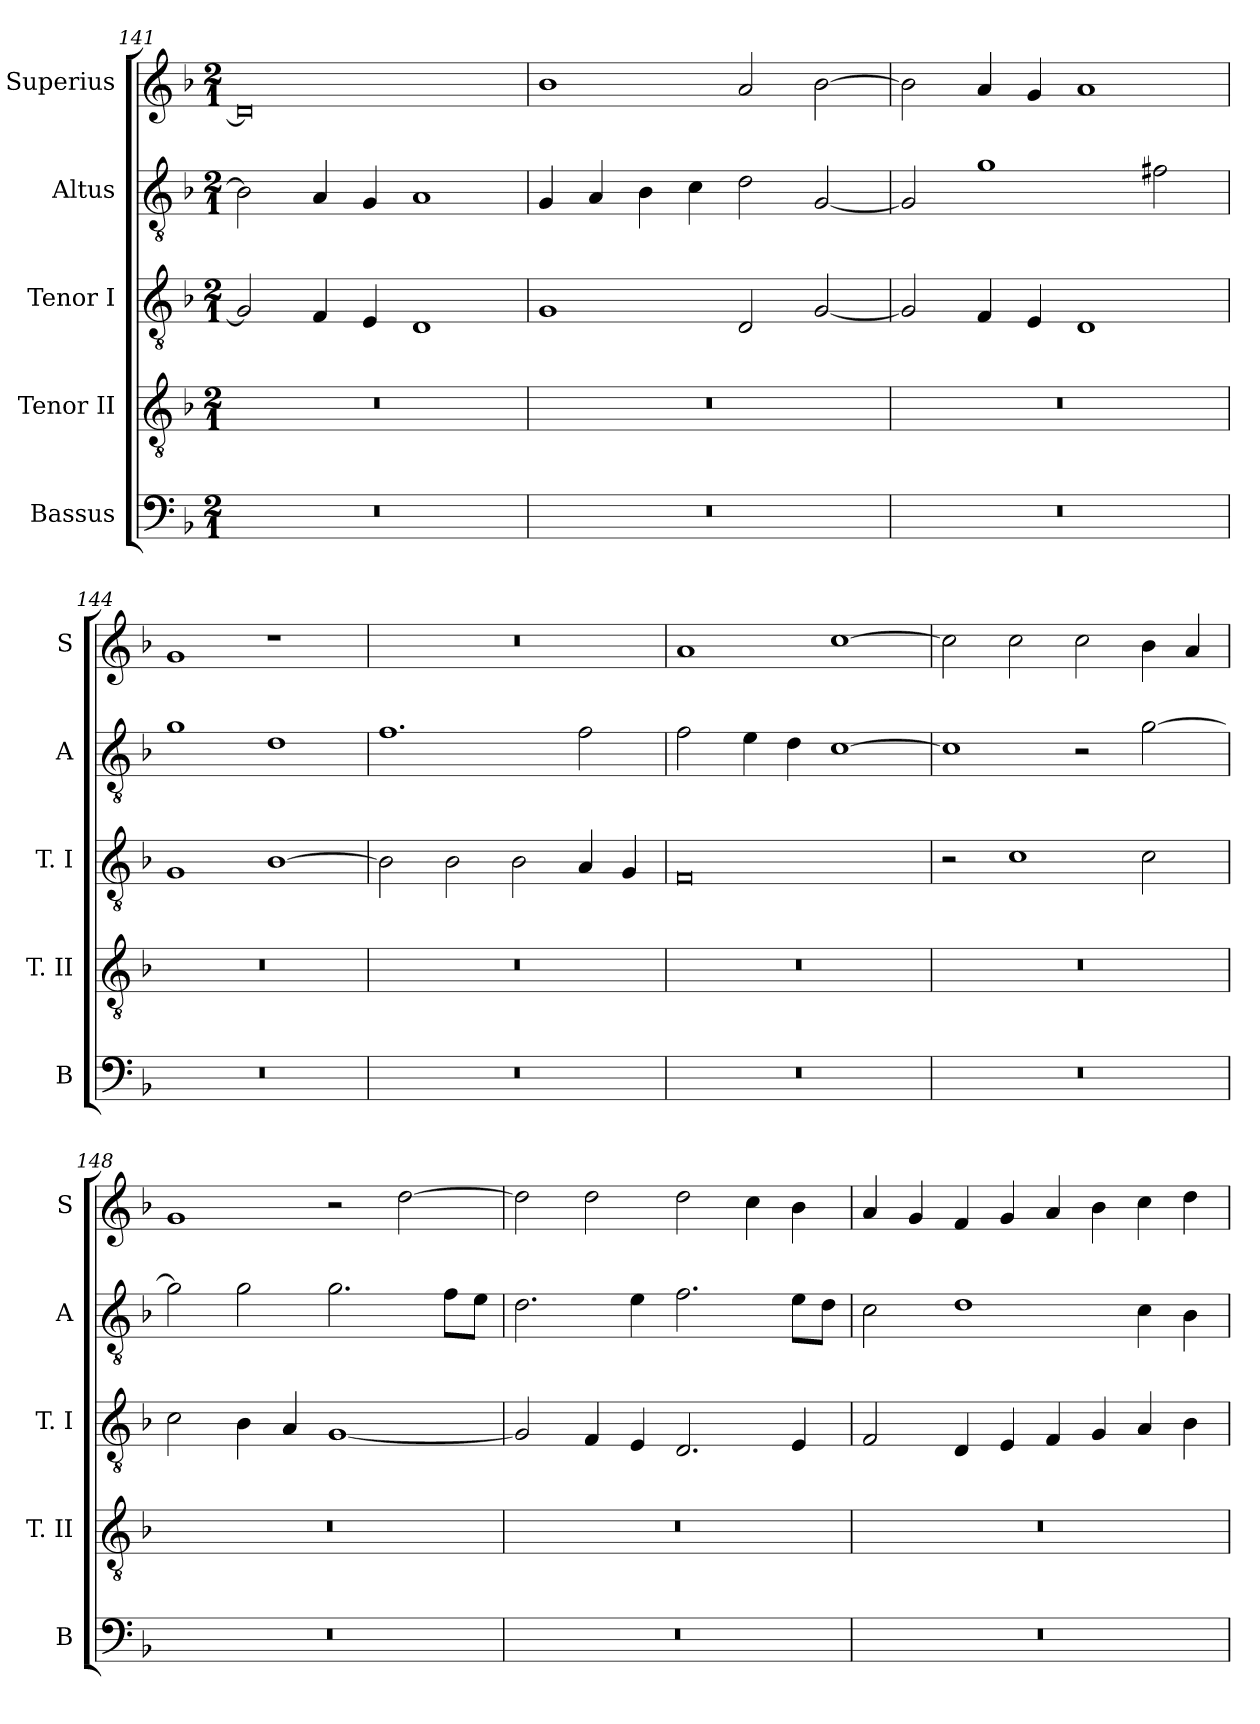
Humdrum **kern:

**kern	**kern	**kern	**kern	**kern
*part5	*part4	*part3	*part2	*part1
*staff5	*staff4	*staff3	*staff2	*staff1
*I"Bassus	*I"Tenor II	*I"Tenor I	*I"Altus	*I"Superius
*I'B	*I'T. II	*I'T. I	*I'A	*I'S
*clefF4	*clefGv2	*clefGv2	*clefGv2	*clefG2
*k[b-]	*k[b-]	*k[b-]	*k[b-]	*k[b-]
*F:	*F:	*F:	*F:	*F:
*M2/1	*M2/1	*M2/1	*M2/1	*M2/1
=141	=141	=141	=141	=141
0r	0r	2G]	2B-]	0d]
.	.	4F	4A	.
.	.	4E	4G	.
.	.	1D	1A	.
=142	=142	=142	=142	=142
0r	0r	1G	4G	1b-
.	.	.	4A	.
.	.	.	4B-	.
.	.	.	4c	.
.	.	2D	2d	2a
.	.	[2G	[2G	[2b-
=143	=143	=143	=143	=143
0r	0r	2G]	2G]	2b-]
.	.	4F	1g	4a
.	.	4E	.	4g
.	.	1D	.	1a
.	.	.	2f#X	.
=144	=144	=144	=144	=144
0r	0r	1G	1g	1g
.	.	[1B-	1d	1r
=145	=145	=145	=145	=145
0r	0r	2B-]	1.f	0r
.	.	2B-	.	.
.	.	2B-	.	.
.	.	4A	2f	.
.	.	4G	.	.
=146	=146	=146	=146	=146
0r	0r	0F	2f	1a
.	.	.	4e	.
.	.	.	4d	.
.	.	.	[1c	[1cc
=147	=147	=147	=147	=147
0r	0r	2r	1c]	2cc]
.	.	1c	.	2cc
.	.	.	2r	2cc
.	.	2c	[2g	4b-
.	.	.	.	4a
=148	=148	=148	=148	=148
0r	0r	2c	2g]	1g
.	.	4B-	2g	.
.	.	4A	.	.
.	.	[1G	2.g	2r
.	.	.	.	[2dd
.	.	.	8fL	.
.	.	.	8eJ	.
=149	=149	=149	=149	=149
0r	0r	2G]	2.d	2dd]
.	.	4F	.	2dd
.	.	4E	4e	.
.	.	2.D	2.f	2dd
.	.	.	.	4cc
.	.	4E	8eL	4b-
.	.	.	8dJ	.
=150	=150	=150	=150	=150
0r	0r	2F	2c	4a
.	.	.	.	4g
.	.	4D	1d	4f
.	.	4E	.	4g
.	.	4F	.	4a
.	.	4G	.	4b-
.	.	4A	4c	4cc
.	.	4B-	4B-	4dd
=	=	=	=	=
*-	*-	*-	*-	*-
